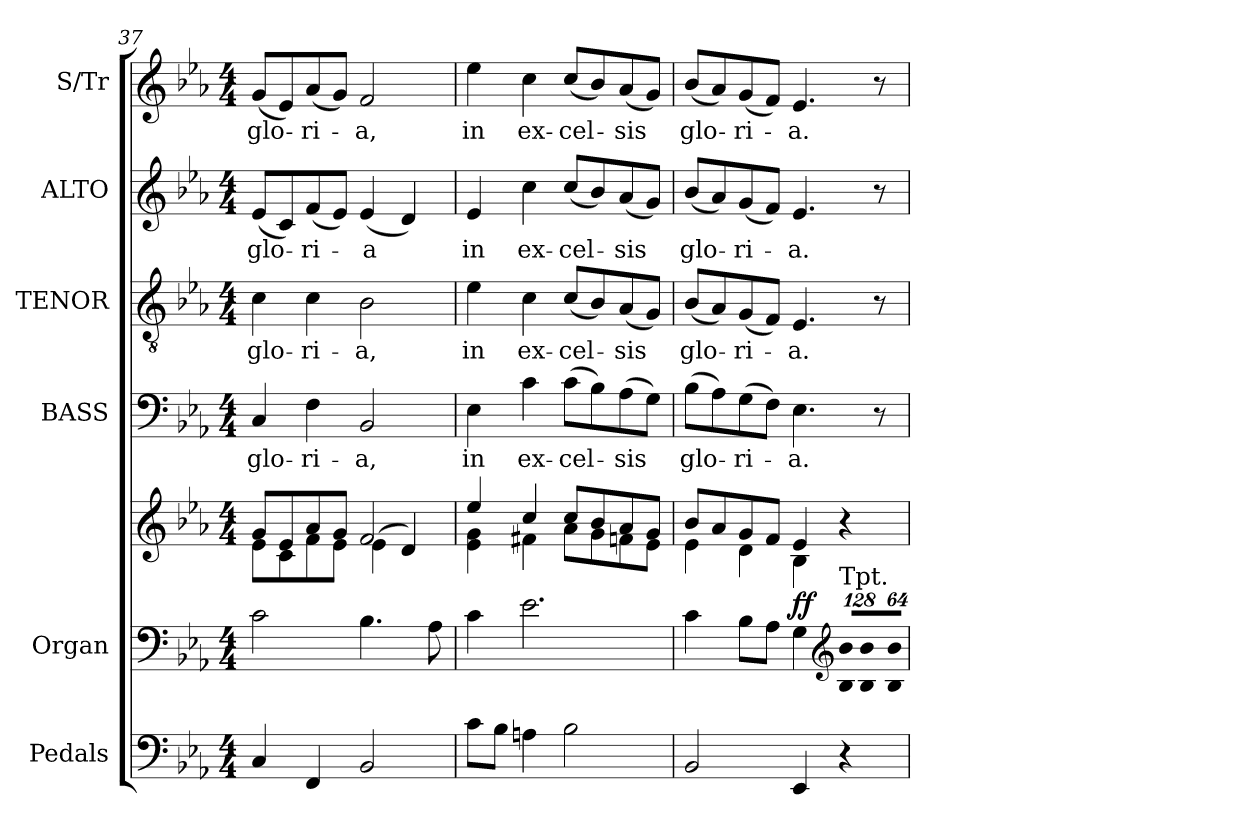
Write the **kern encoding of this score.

**kern	**kern	**kern	**dynam	**kern	**text	**kern	**text	**kern	**text	**kern	**text
*part6	*part5	*part5	*part5	*part4	*part4	*part3	*part3	*part2	*part2	*part1	*part1
*staff7	*staff6	*staff5	*staff5/6	*staff4	*staff4	*staff3	*staff3	*staff2	*staff2	*staff1	*staff1
*I"Pedals	*I"Organ	*	*	*I"BASS	*	*I"TENOR	*	*I"ALTO	*	*I"S/Tr	*
*I'Ped.	*I'Org.	*	*	*I'B.	*	*I'T.	*	*I'A.	*	*I'S.	*
*clefF4	*clefF4	*clefG2	*	*clefF4	*	*clefGv2	*	*clefG2	*	*clefG2	*
*	*	*	*	*	*	*ITrd7c12	*	*	*	*	*
*k[b-e-a-]	*k[b-e-a-]	*k[b-e-a-]	*	*k[b-e-a-]	*	*k[b-e-a-]	*	*k[b-e-a-]	*	*k[b-e-a-]	*
*E-:	*E-:	*E-:	*	*E-:	*	*E-:	*	*E-:	*	*E-:	*
*M4/4	*M4/4	*M4/4	*	*M4/4	*	*M4/4	*	*M4/4	*	*M4/4	*
=37	=37	=37	=37	=37	=37	=37	=37	=37	=37	=37	=37
*	*	*^	*	*	*	*	*	*	*	*	*
!	!	!	!	!	!	!LO:LY:b:color=#000000	!	!	!	!	!	!
!	!	!	!	!	!	!	!	!LO:LY:b:color=#000000	!	!	!	!
!	!	!	!	!	!	!	!	!	!	!LO:LY:b:color=#000000	!	!
!	!	!	!	!	!	!	!	!	!	!	!	!LO:LY:b:color=#000000
4Ci/	2ci\	8gi/L	8e-i\L	.	4Ci/	glo-	4Ci\	glo-	(8e-i/L	glo-	(8gi/L	glo-
.	.	8e-i/	8ci\	.	.	.	.	.	8ci/)	.	8e-i/)	.
!	!	!	!	!	!	!LO:LY:b:color=#000000	!	!	!	!	!	!
!	!	!	!	!	!	!	!	!LO:LY:b:color=#000000	!	!	!	!
!	!	!	!	!	!	!	!	!	!	!LO:LY:b:color=#000000	!	!
!	!	!	!	!	!	!	!	!	!	!	!	!LO:LY:b:color=#000000
4FFi/	.	8a-i/	8fi\	.	4Fi\	-ri-	4Ci\	-ri-	(8fi/	-ri-	(8a-i/	-ri-
.	.	8gi/J	8e-i\J	.	.	.	.	.	8e-i/J)	.	8gi/J)	.
!	!	!	!	!	!	!LO:LY:b:color=#000000	!	!	!	!	!	!
!	!	!	!	!	!	!	!	!LO:LY:b:color=#000000	!	!	!	!
!	!	!	!	!	!	!	!	!	!	!LO:LY:b:color=#000000	!	!
!	!	!	!	!	!	!	!	!	!	!	!	!LO:LY:b:color=#000000
2BB-i/	4.B-i\	2fi/	(4e-i\	.	2BB-i/	-a,	2BB-i\	-a,	(4e-i/	-a	2fi/	-a,
.	.	.	4di/)	.	.	.	.	.	4di/)	.	.	.
.	8A-i\	.	.	.	.	.	.	.	.	.	.	.
=38	=38	=38	=38	=38	=38	=38	=38	=38	=38	=38	=38	=38
!	!	!	!	!	!	!LO:LY:b:color=#000000	!	!	!	!	!	!
!	!	!	!	!	!	!	!	!LO:LY:b:color=#000000	!	!	!	!
!	!	!	!	!	!	!	!	!	!	!LO:LY:b:color=#000000	!	!
!	!	!	!	!	!	!	!	!	!	!	!	!LO:LY:b:color=#000000
8ci\L	4ci\	4ee-i/	4e-i\ 4gi	.	4E-i\	in	4E-i\	in	4e-i/	in	4ee-i\	in
8B-i\J	.	.	.	.	.	.	.	.	.	.	.	.
!	!	!	!	!	!	!LO:LY:b:color=#000000	!	!	!	!	!	!
!	!	!	!	!	!	!	!	!LO:LY:b:color=#000000	!	!	!	!
!	!	!	!	!	!	!	!	!	!	!LO:LY:b:color=#000000	!	!
!	!	!	!	!	!	!	!	!	!	!	!	!LO:LY:b:color=#000000
4Ani\	2.e-i\	4cci/	4f#Xi\	.	4ci\	ex-	4Ci\	ex-	4cci\	ex-	4cci\	ex-
!	!	!	!	!	!	!LO:LY:b:color=#000000	!	!	!	!	!	!
!	!	!	!	!	!	!	!	!LO:LY:b:color=#000000	!	!	!	!
!	!	!	!	!	!	!	!	!	!	!LO:LY:b:color=#000000	!	!
!	!	!	!	!	!	!	!	!	!	!	!	!LO:LY:b:color=#000000
2B-i\	.	8cci/L	8a-i\L	.	(8ci\L	-cel-	(8Ci/L	-cel-	(8cci/L	-cel-	(8cci/L	-cel-
.	.	8b-i/	8gi\	.	8B-i\)	.	8BB-i/)	.	8b-i/)	.	8b-i/)	.
!	!	!	!	!	!	!LO:LY:b:color=#000000	!	!	!	!	!	!
!	!	!	!	!	!	!	!	!LO:LY:b:color=#000000	!	!	!	!
!	!	!	!	!	!	!	!	!	!	!LO:LY:b:color=#000000	!	!
!	!	!	!	!	!	!	!	!	!	!	!	!LO:LY:b:color=#000000
.	.	8a-i/	8fni\	.	(8A-i\	-sis	(8AA-i/	-sis	(8a-i/	-sis	(8a-i/	-sis
.	.	8gi/J	8e-i\J	.	8Gi\J)	.	8GGi/J)	.	8gi/J)	.	8gi/J)	.
=39	=39	=39	=39	=39	=39	=39	=39	=39	=39	=39	=39	=39
!	!	!	!	!	!	!LO:LY:b:color=#000000	!	!	!	!	!	!
!	!	!	!	!	!	!	!	!LO:LY:b:color=#000000	!	!	!	!
!	!	!	!	!	!	!	!	!	!	!LO:LY:b:color=#000000	!	!
!	!	!	!	!	!	!	!	!	!	!	!	!LO:LY:b:color=#000000
2BB-i/	4ci\	8b-i/L	4e-i\	.	(8B-i\L	glo-	(8BB-i/L	glo-	(8b-i/L	glo-	(8b-i/L	glo-
.	.	8a-i/	.	.	8A-i\)	.	8AA-i/)	.	8a-i/)	.	8a-i/)	.
!	!	!	!	!	!	!LO:LY:b:color=#000000	!	!	!	!	!	!
!	!	!	!	!	!	!	!	!LO:LY:b:color=#000000	!	!	!	!
!	!	!	!	!	!	!	!	!	!	!LO:LY:b:color=#000000	!	!
!	!	!	!	!	!	!	!	!	!	!	!	!LO:LY:b:color=#000000
.	8B-i\L	8gi/	4di\	.	(8Gi\	-ri-	(8GGi/	-ri-	(8gi/	-ri-	(8gi/	-ri-
.	8A-i\J	8fi/J	.	.	8Fi\J)	.	8FFi/J)	.	8fi/J)	.	8fi/J)	.
!	!	!	!	!	!	!LO:LY:b:color=#000000	!	!	!	!	!	!
!	!	!	!	!	!	!	!	!LO:LY:b:color=#000000	!	!	!	!
!	!	!	!	!	!	!	!	!	!	!LO:LY:b:color=#000000	!	!
!	!	!	!	!	!	!	!	!	!	!	!	!LO:LY:b:color=#000000
4EE-i/	4Gi\	4e-i/	4B-i\	ff	4.E-i\	-a.	4.EE-i/	-a.	4.e-i/	-a.	4.e-i/	-a.
*	*clefG2	*	*	*	*	*	*	*	*	*	*	*
*	*Xbrackettup	*	*	*	*	*	*	*	*	*	*	*
!	!LO:TX:a:t=Tpt.	!	!	!	!	!	!	!	!	!	!	!
!	!LO:N:vis=8	!	!	!	!	!	!	!	!	!	!	!
4r	1024%85B-i/ 1024%85b-iL	4r	4ryy	.	.	.	.	.	.	.	.	.
!	!LO:N:vis=8	!	!	!	!	!	!	!	!	!	!	!
.	1024%85B-i/ 1024%85b-i	.	.	.	.	.	.	.	.	.	.	.
.	.	.	.	.	8r	.	8r	.	8r	.	8r	.
!	!LO:N:vis=8	!	!	!	!	!	!	!	!	!	!	!
.	512%43B-i/ 512%43b-iJ	.	.	.	.	.	.	.	.	.	.	.
*	*	*v	*v	*	*	*	*	*	*	*	*	*
=	=	=	=	=	=	=	=	=	=	=	=
*-	*-	*-	*-	*-	*-	*-	*-	*-	*-	*-	*-
